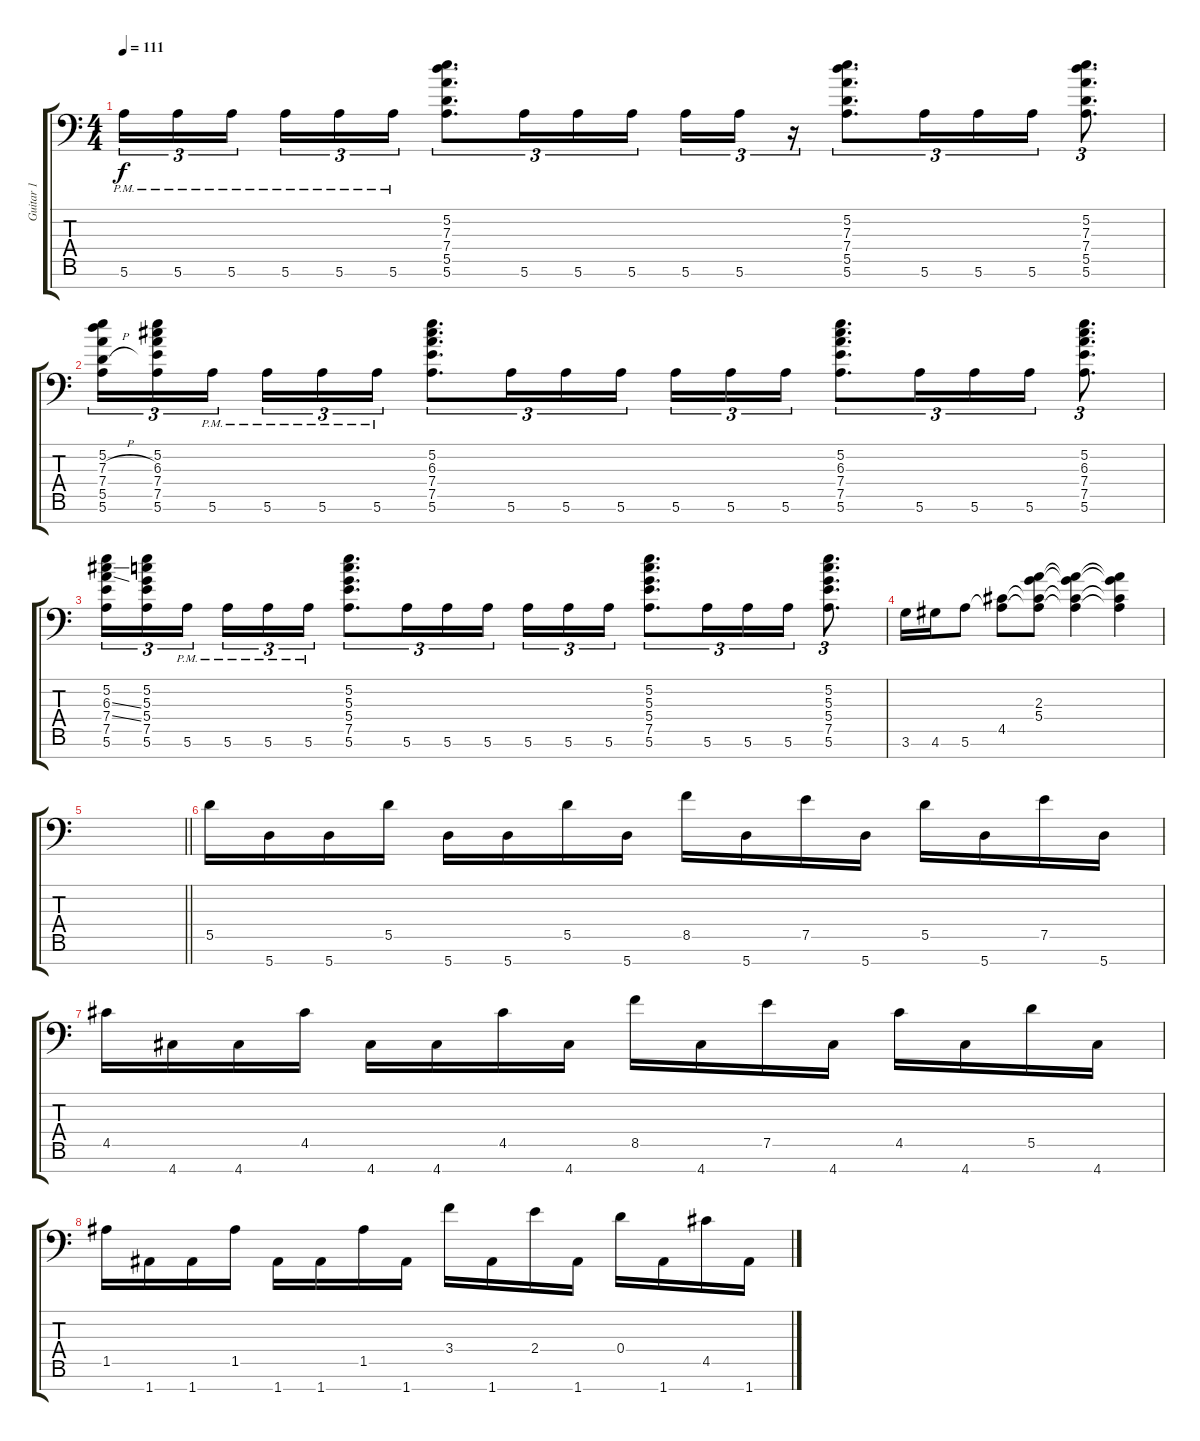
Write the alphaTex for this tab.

\track ("Guitar 1" "Guitar 1") {mute instrument distortionguitar}
\staff {score tabs}
\tuning (E4 B3 G3 D3 A2 E2 A1) {hide}
\ts (4 4)
\section ("" "")
\tempo 111
\clef f4
\ks c
5.6{pm}.16{tu (3 2) dy f} 5.6{pm}.16{tu (3 2)} 5.6{pm}.16{tu (3 2) beam splitsecondary} 5.6{pm}.16{tu (3 2)} 5.6{pm}.16{tu (3 2)} 5.6{pm}.16{tu (3 2)} (5.2 7.3 7.4 5.5 5.6).8{d tu (3 2)} 5.6.16{tu (3 2)} 5.6.16{tu (3 2)} 5.6.16{tu (3 2)} 5.6.16{tu (3 2)} 5.6.16{tu (3 2)} r.16{tu (3 2)} (5.2 7.3 7.4 5.5 5.6).8{d tu (3 2)} 5.6.16{tu (3 2)} 5.6.16{tu (3 2)} 5.6.16{tu (3 2)} (5.2 7.3 7.4 5.5 5.6).8{d tu (3 2)} |
(5.2 7.3{h} 7.4 5.5{h} 5.6).16{tu (3 2)} (5.2 6.3 7.4 7.5 5.6).16{tu (3 2)} 5.6{pm}.16{tu (3 2) beam splitsecondary} 5.6{pm}.16{tu (3 2)} 5.6{pm}.16{tu (3 2)} 5.6{pm}.16{tu (3 2)} (5.2 6.3 7.4 7.5 5.6).8{d tu (3 2)} 5.6.16{tu (3 2)} 5.6.16{tu (3 2)} 5.6.16{tu (3 2)} 5.6.16{tu (3 2)} 5.6.16{tu (3 2)} 5.6.16{tu (3 2)} (5.2 6.3 7.4 7.5 5.6).8{d tu (3 2)} 5.6.16{tu (3 2)} 5.6.16{tu (3 2)} 5.6.16{tu (3 2)} (5.2 6.3 7.4 7.5 5.6).8{d tu (3 2)} |
(5.2 6.3{ss} 7.4{ss} 7.5 5.6).16{tu (3 2)} (5.2 5.3 5.4 7.5 5.6).16{tu (3 2)} 5.6{pm}.16{tu (3 2) beam splitsecondary} 5.6{pm}.16{tu (3 2)} 5.6{pm}.16{tu (3 2)} 5.6{pm}.16{tu (3 2)} (5.2 5.3 5.4 7.5 5.6).8{d tu (3 2)} 5.6.16{tu (3 2)} 5.6.16{tu (3 2)} 5.6.16{tu (3 2)} 5.6.16{tu (3 2)} 5.6.16{tu (3 2)} 5.6.16{tu (3 2)} (5.2 5.3 5.4 7.5 5.6).8{d tu (3 2)} 5.6.16{tu (3 2)} 5.6.16{tu (3 2)} 5.6.16{tu (3 2)} (5.2 5.3 5.4 7.5 5.6).8{d tu (3 2)} |
3.6.16 4.6.16 5.6.8 (4.5 5.6{t}).8 (2.3 5.4 4.5{t} 5.6{t}).8 (2.3{t} 5.4{t} 4.5{t} 5.6{t}).4 (2.3{t} 5.4{t} 4.5{t} 5.6{t}).4 |
\barLineRight lightlight
|
\section ("" "")
5.5.16 5.7.16 5.7.16 5.5.16 5.7.16 5.7.16 5.5.16 5.7.16 8.5.16 5.7.16 7.5.16 5.7.16 5.5.16 5.7.16 7.5.16 5.7.16 |
4.5.16 4.7.16 4.7.16 4.5.16 4.7.16 4.7.16 4.5.16 4.7.16 8.5.16 4.7.16 7.5.16 4.7.16 4.5.16 4.7.16 5.5.16 4.7.16 |
1.5.16 1.7.16 1.7.16 1.5.16 1.7.16 1.7.16 1.5.16 1.7.16 3.4.16 1.7.16 2.4.16 1.7.16 0.4.16 1.7.16 4.5.16 1.7.16
